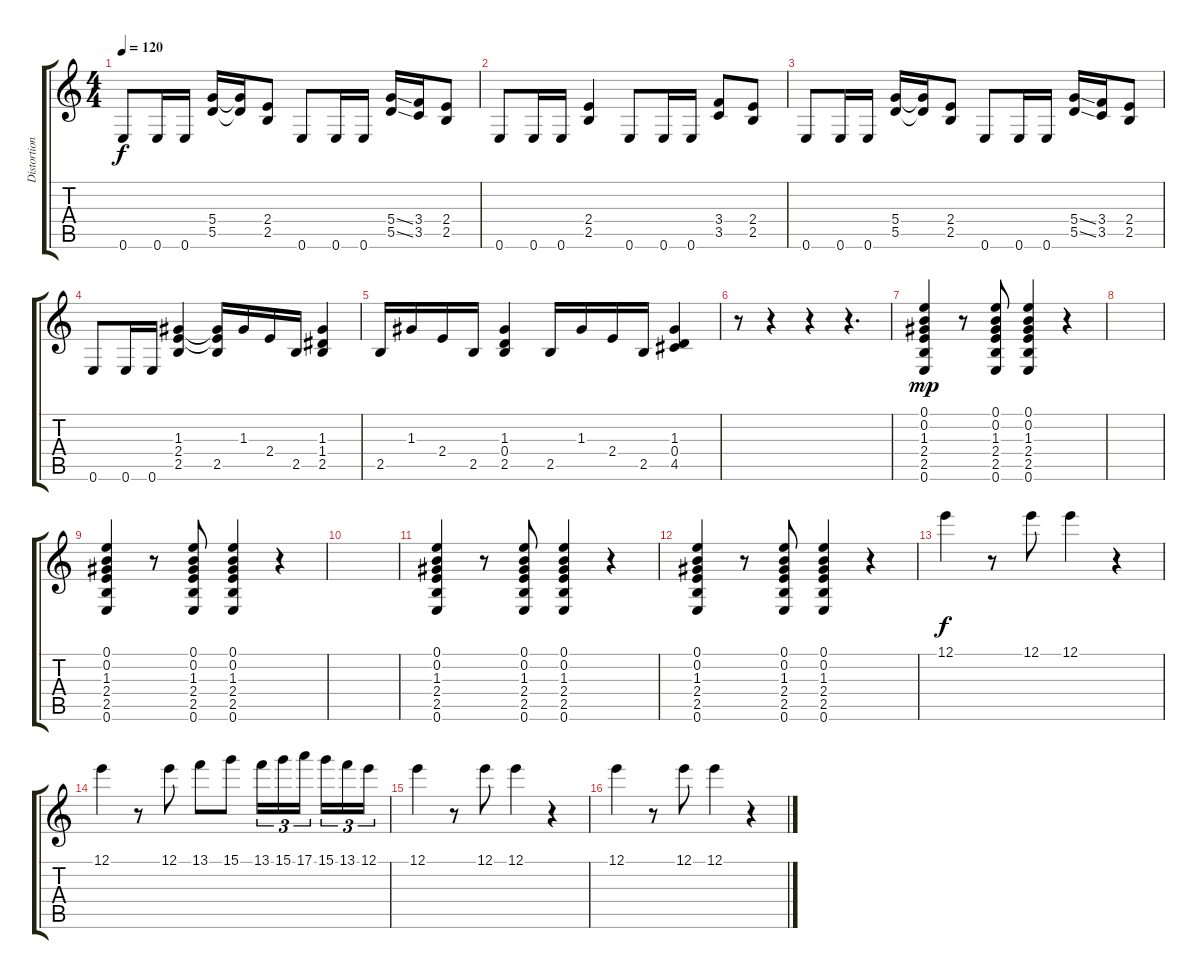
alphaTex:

\track ("Distortion" "Distortion") {instrument distortionguitar}
\staff {score tabs}
\tuning (E4 B3 G3 D3 A2 E2) {hide}
\ts (4 4)
\tempo 120
\clef g2
\ks c
0.6.8{dy f} 0.6.16 0.6.16 (5.4 5.5).16 (5.4{t} 5.5{t}).16 (2.4 2.5).8 0.6.8 0.6.16 0.6.16 (5.4{ss} 5.5{ss}).16 (3.4 3.5).16 (2.4 2.5).8 |
0.6.8 0.6.16 0.6.16 (2.4 2.5).4 0.6.8 0.6.16 0.6.16 (3.4 3.5).8 (2.4 2.5).8 |
0.6.8 0.6.16 0.6.16 (5.4 5.5).16 (5.4{t} 5.5{t}).16 (2.4 2.5).8 0.6.8 0.6.16 0.6.16 (5.4{ss} 5.5{ss}).16 (3.4 3.5).16 (2.4 2.5).8 |
0.6.8 0.6.16 0.6.16 (1.3 2.4 2.5).4 (1.3{t} 2.4{t} 2.5).16 1.3.16 2.4.16 2.5.16 (1.3 1.4 2.5).4 |
2.5.16 1.3.16 2.4.16 2.5.16 (1.3 0.4 2.5).4 2.5.16 1.3.16 2.4.16 2.5.16 (1.3 0.4 4.5).4 |
r.8 r.4 r.4 r.4{d} |
(0.1 0.2 1.3 2.4 2.5 0.6).4{dy mp} r.8 (0.1 0.2 1.3 2.4 2.5 0.6).8 (0.1 0.2 1.3 2.4 2.5 0.6).4 r.4 |
|
(0.1 0.2 1.3 2.4 2.5 0.6).4 r.8 (0.1 0.2 1.3 2.4 2.5 0.6).8 (0.1 0.2 1.3 2.4 2.5 0.6).4 r.4 |
|
(0.1 0.2 1.3 2.4 2.5 0.6).4 r.8 (0.1 0.2 1.3 2.4 2.5 0.6).8 (0.1 0.2 1.3 2.4 2.5 0.6).4 r.4 |
(0.1 0.2 1.3 2.4 2.5 0.6).4 r.8 (0.1 0.2 1.3 2.4 2.5 0.6).8 (0.1 0.2 1.3 2.4 2.5 0.6).4 r.4 |
12.1.4{dy f} r.8 12.1.8 12.1.4 r.4 |
12.1.4 r.8 12.1.8 13.1.8 15.1.8 13.1.16{tu (3 2)} 15.1.16{tu (3 2)} 17.1.16{tu (3 2)} 15.1.16{tu (3 2)} 13.1.16{tu (3 2)} 12.1.16{tu (3 2)} |
12.1.4 r.8 12.1.8 12.1.4 r.4 |
12.1.4 r.8 12.1.8 12.1.4 r.4
